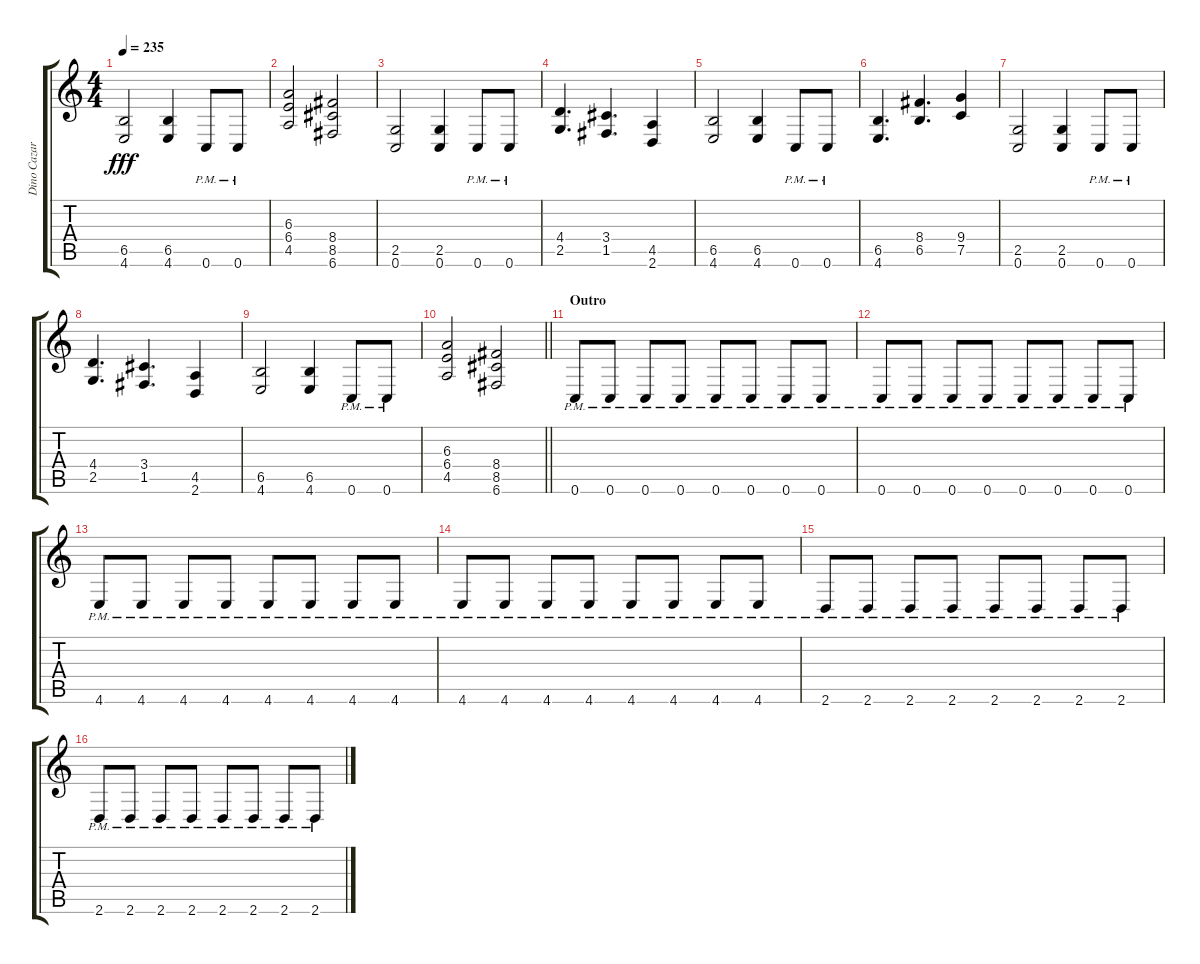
\track ("Dino Cazares (Right)" "Dino Cazar") {instrument overdrivenguitar}
\staff {score tabs}
\tuning (C4 G3 Eb3 Bb2 F2 C2) {hide}
\ts (4 4)
\tempo 235
\clef g2
\ks c
(6.5 4.6).2{dy fff} (6.5 4.6).4 0.6{pm}.8 0.6{pm}.8 |
(6.3 6.4 4.5).2 (8.4 8.5 6.6).2 |
(2.5 0.6).2 (2.5 0.6).4 0.6{pm}.8 0.6{pm}.8 |
(4.4 2.5).4{d} (3.4 1.5).4{d} (4.5 2.6).4 |
(6.5 4.6).2 (6.5 4.6).4 0.6{pm}.8 0.6{pm}.8 |
(6.5 4.6).4{d} (8.4 6.5).4{d} (9.4 7.5).4 |
(2.5 0.6).2 (2.5 0.6).4 0.6{pm}.8 0.6{pm}.8 |
(4.4 2.5).4{d} (3.4 1.5).4{d} (4.5 2.6).4 |
(6.5 4.6).2 (6.5 4.6).4 0.6{pm}.8 0.6{pm}.8 |
\barLineRight lightlight
(6.3 6.4 4.5).2 (8.4 8.5 6.6).2 |
\section ("" "Outro")
0.6{pm}.8{volume 16 balance 8} 0.6{pm}.8 0.6{pm}.8 0.6{pm}.8 0.6{pm}.8 0.6{pm}.8 0.6{pm}.8 0.6{pm}.8 |
0.6{pm}.8 0.6{pm}.8 0.6{pm}.8 0.6{pm}.8 0.6{pm}.8 0.6{pm}.8 0.6{pm}.8 0.6{pm}.8 |
4.6{pm}.8 4.6{pm}.8 4.6{pm}.8 4.6{pm}.8 4.6{pm}.8 4.6{pm}.8 4.6{pm}.8 4.6{pm}.8 |
4.6{pm}.8 4.6{pm}.8 4.6{pm}.8 4.6{pm}.8 4.6{pm}.8 4.6{pm}.8 4.6{pm}.8 4.6{pm}.8 |
2.6{pm}.8 2.6{pm}.8 2.6{pm}.8 2.6{pm}.8 2.6{pm}.8 2.6{pm}.8 2.6{pm}.8 2.6{pm}.8 |
2.6{pm}.8 2.6{pm}.8 2.6{pm}.8 2.6{pm}.8 2.6{pm}.8 2.6{pm}.8 2.6{pm}.8 2.6{pm}.8
